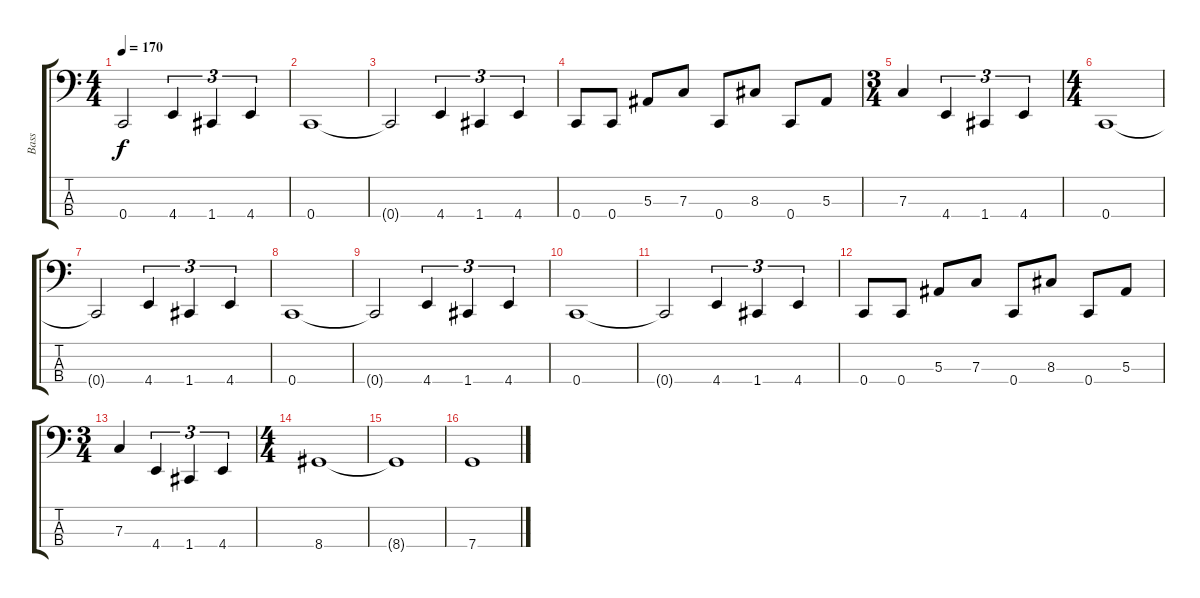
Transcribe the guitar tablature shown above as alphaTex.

\track ("Bass" "Bass") {instrument electricbasspick}
\staff {score tabs}
\tuning (Eb2 Bb1 F1 C1) {hide}
\ts (4 4)
\tempo 170
\clef f4
\ks c
0.4{t}.2{dy f} 4.4.4{tu (3 2)} 1.4.4{tu (3 2)} 4.4.4{tu (3 2)} |
0.4.1 |
0.4{t}.2 4.4.4{tu (3 2)} 1.4.4{tu (3 2)} 4.4.4{tu (3 2)} |
0.4.8 0.4.8 5.3.8 7.3.8 0.4.8 8.3.8 0.4.8 5.3.8 |
\ts (3 4)
7.3.4 4.4.4{tu (3 2)} 1.4.4{tu (3 2)} 4.4.4{tu (3 2)} |
\ts (4 4)
0.4.1 |
0.4{t}.2 4.4.4{tu (3 2)} 1.4.4{tu (3 2)} 4.4.4{tu (3 2)} |
0.4.1 |
0.4{t}.2 4.4.4{tu (3 2)} 1.4.4{tu (3 2)} 4.4.4{tu (3 2)} |
0.4.1 |
0.4{t}.2 4.4.4{tu (3 2)} 1.4.4{tu (3 2)} 4.4.4{tu (3 2)} |
0.4.8 0.4.8 5.3.8 7.3.8 0.4.8 8.3.8 0.4.8 5.3.8 |
\ts (3 4)
7.3.4 4.4.4{tu (3 2)} 1.4.4{tu (3 2)} 4.4.4{tu (3 2)} |
\ts (4 4)
8.4.1 |
8.4{t}.1 |
7.4.1
